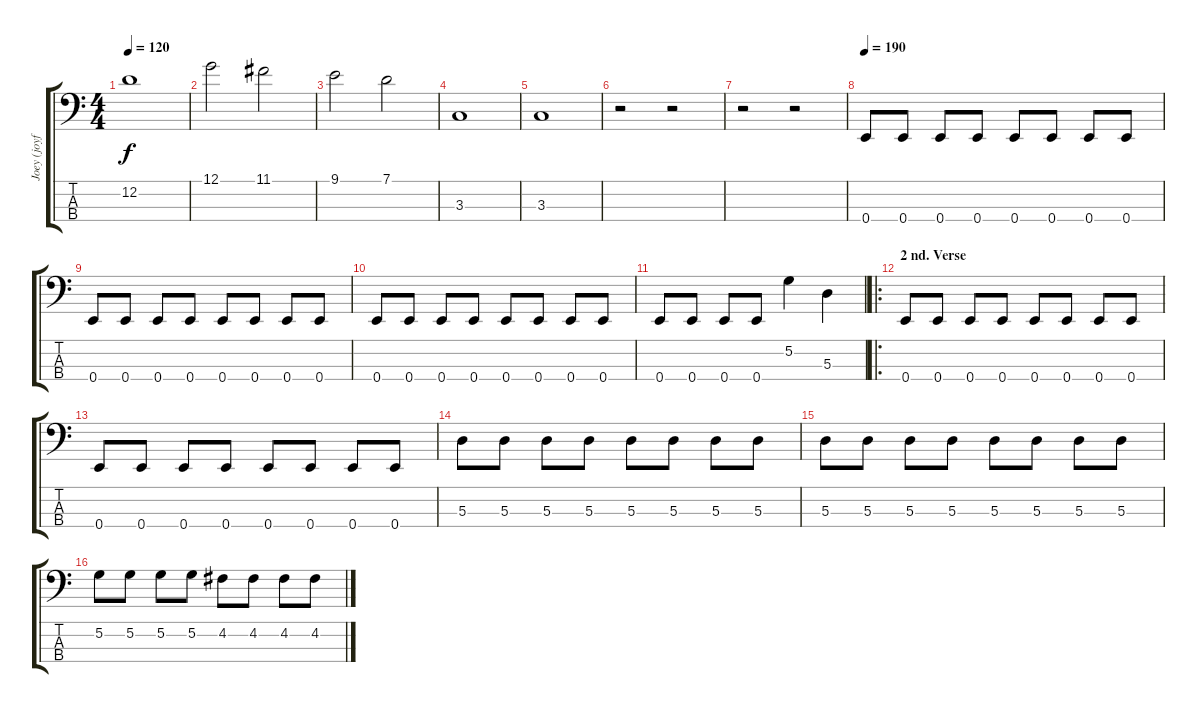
\track ("Joey (joyfull) De Maio" "Joey (joyf") {instrument electricbasspick}
\staff {score tabs}
\tuning (G2 D2 A1 E1) {hide}
\ts (4 4)
\tempo 120
\clef f4
\ks c
12.2.1{dy f} |
12.1.2 11.1.2 |
9.1.2 7.1.2 |
3.3.1 |
3.3.1 |
r.2 r.2 |
r.2 r.2 |
\tempo 190
0.4.8 0.4.8 0.4.8 0.4.8 0.4.8 0.4.8 0.4.8 0.4.8 |
0.4.8 0.4.8 0.4.8 0.4.8 0.4.8 0.4.8 0.4.8 0.4.8 |
0.4.8 0.4.8 0.4.8 0.4.8 0.4.8 0.4.8 0.4.8 0.4.8 |
0.4.8 0.4.8 0.4.8 0.4.8 5.2.4 5.3.4 |
\ro
\section ("" "2 nd. Verse")
0.4.8 0.4.8 0.4.8 0.4.8 0.4.8 0.4.8 0.4.8 0.4.8 |
0.4.8 0.4.8 0.4.8 0.4.8 0.4.8 0.4.8 0.4.8 0.4.8 |
5.3.8 5.3.8 5.3.8 5.3.8 5.3.8 5.3.8 5.3.8 5.3.8 |
5.3.8 5.3.8 5.3.8 5.3.8 5.3.8 5.3.8 5.3.8 5.3.8 |
5.2.8 5.2.8 5.2.8 5.2.8 4.2.8 4.2.8 4.2.8 4.2.8
